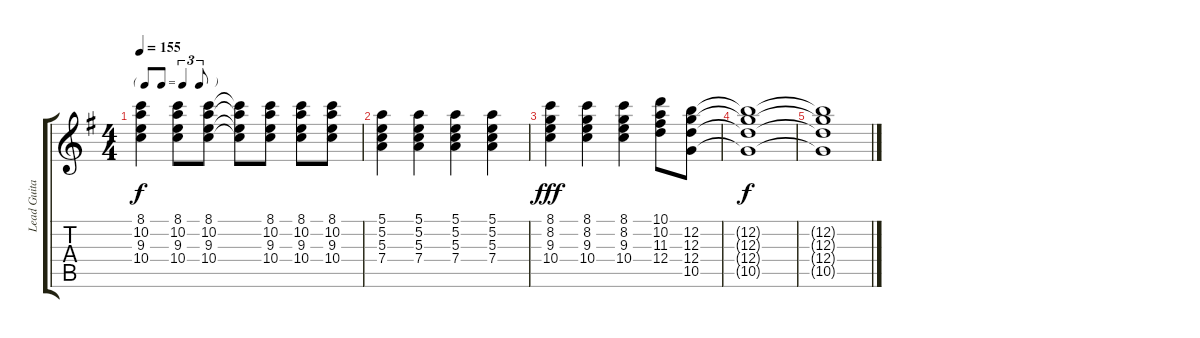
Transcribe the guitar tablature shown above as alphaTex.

\track ("Lead Guitar 1" "Lead Guita") {instrument electricguitarclean bank 32}
\staff {score tabs}
\tuning (E4 B3 G3 D3 A2 E2) {hide}
\ts (4 4)
\tf triplet8th
\tempo 155
\clef g2
\ks g
(8.1 10.2 9.3 10.4).4{dy f} (8.1 10.2 9.3 10.4).8 (8.1 10.2 9.3 10.4).8 (8.1{t} 10.2{t} 9.3{t} 10.4{t}).8 (8.1 10.2 9.3 10.4).8 (8.1 10.2 9.3 10.4).8 (8.1 10.2 9.3 10.4).8 |
(5.1 5.2 5.3 7.4).4 (5.1 5.2 5.3 7.4).4 (5.1 5.2 5.3 7.4).4 (5.1 5.2 5.3 7.4).4 |
(8.1 8.2 9.3 10.4).4{dy fff} (8.1 8.2 9.3 10.4).4 (8.1 8.2 9.3 10.4).4 (10.1 10.2 11.3 12.4).8 (12.2 12.3 12.4 10.5).8 |
(12.2{t} 12.3{t} 12.4{t} 10.5{t}).1{dy f} |
(12.2{t} 12.3{t} 12.4{t} 10.5{t}).1
